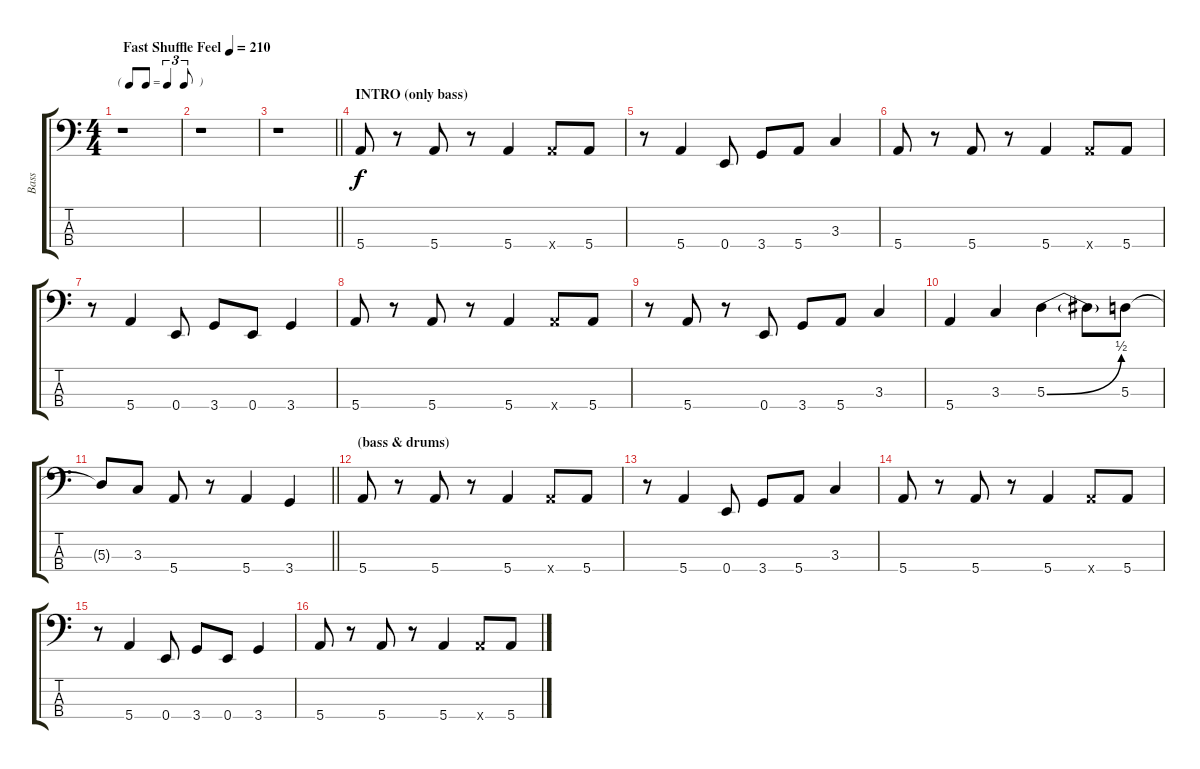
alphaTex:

\track ("Bass" "Bass") {instrument electricbassfinger}
\staff {score tabs}
\tuning (G2 D2 A1 E1) {hide}
\ts (4 4)
\tf triplet8th
\tempo (210 "Fast Shuffle Feel")
\clef f4
\ks c
r.1{dy f instrument electricbassfinger} |
r.1 |
\barLineRight lightlight
r.1 |
\section ("" "INTRO (only bass)")
5.4.8 r.8 5.4.8 r.8 5.4.4 5.4{x}.8 5.4.8 |
r.8 5.4.4 0.4.8 3.4.8 5.4.8 3.3.4 |
5.4.8 r.8 5.4.8 r.8 5.4.4 5.4{x}.8 5.4.8 |
r.8 5.4.4 0.4.8 3.4.8 0.4.8 3.4.4 |
5.4.8 r.8 5.4.8 r.8 5.4.4 5.4{x}.8 5.4.8 |
r.8 5.4.8 r.8 0.4.8 3.4.8 5.4.8 3.3.4 |
5.4.4 3.3.4 5.3{be (bend 0 0 60 2)}.4 5.3{t}.8 5.3.8 |
\barLineRight lightlight
5.3{t}.8 3.3.8 5.4.8 r.8 5.4.4 3.4.4 |
\section ("" "(bass & drums)")
5.4.8 r.8 5.4.8 r.8 5.4.4 5.4{x}.8 5.4.8 |
r.8 5.4.4 0.4.8 3.4.8 5.4.8 3.3.4 |
5.4.8 r.8 5.4.8 r.8 5.4.4 5.4{x}.8 5.4.8 |
r.8 5.4.4 0.4.8 3.4.8 0.4.8 3.4.4 |
5.4.8 r.8 5.4.8 r.8 5.4.4 5.4{x}.8 5.4.8
